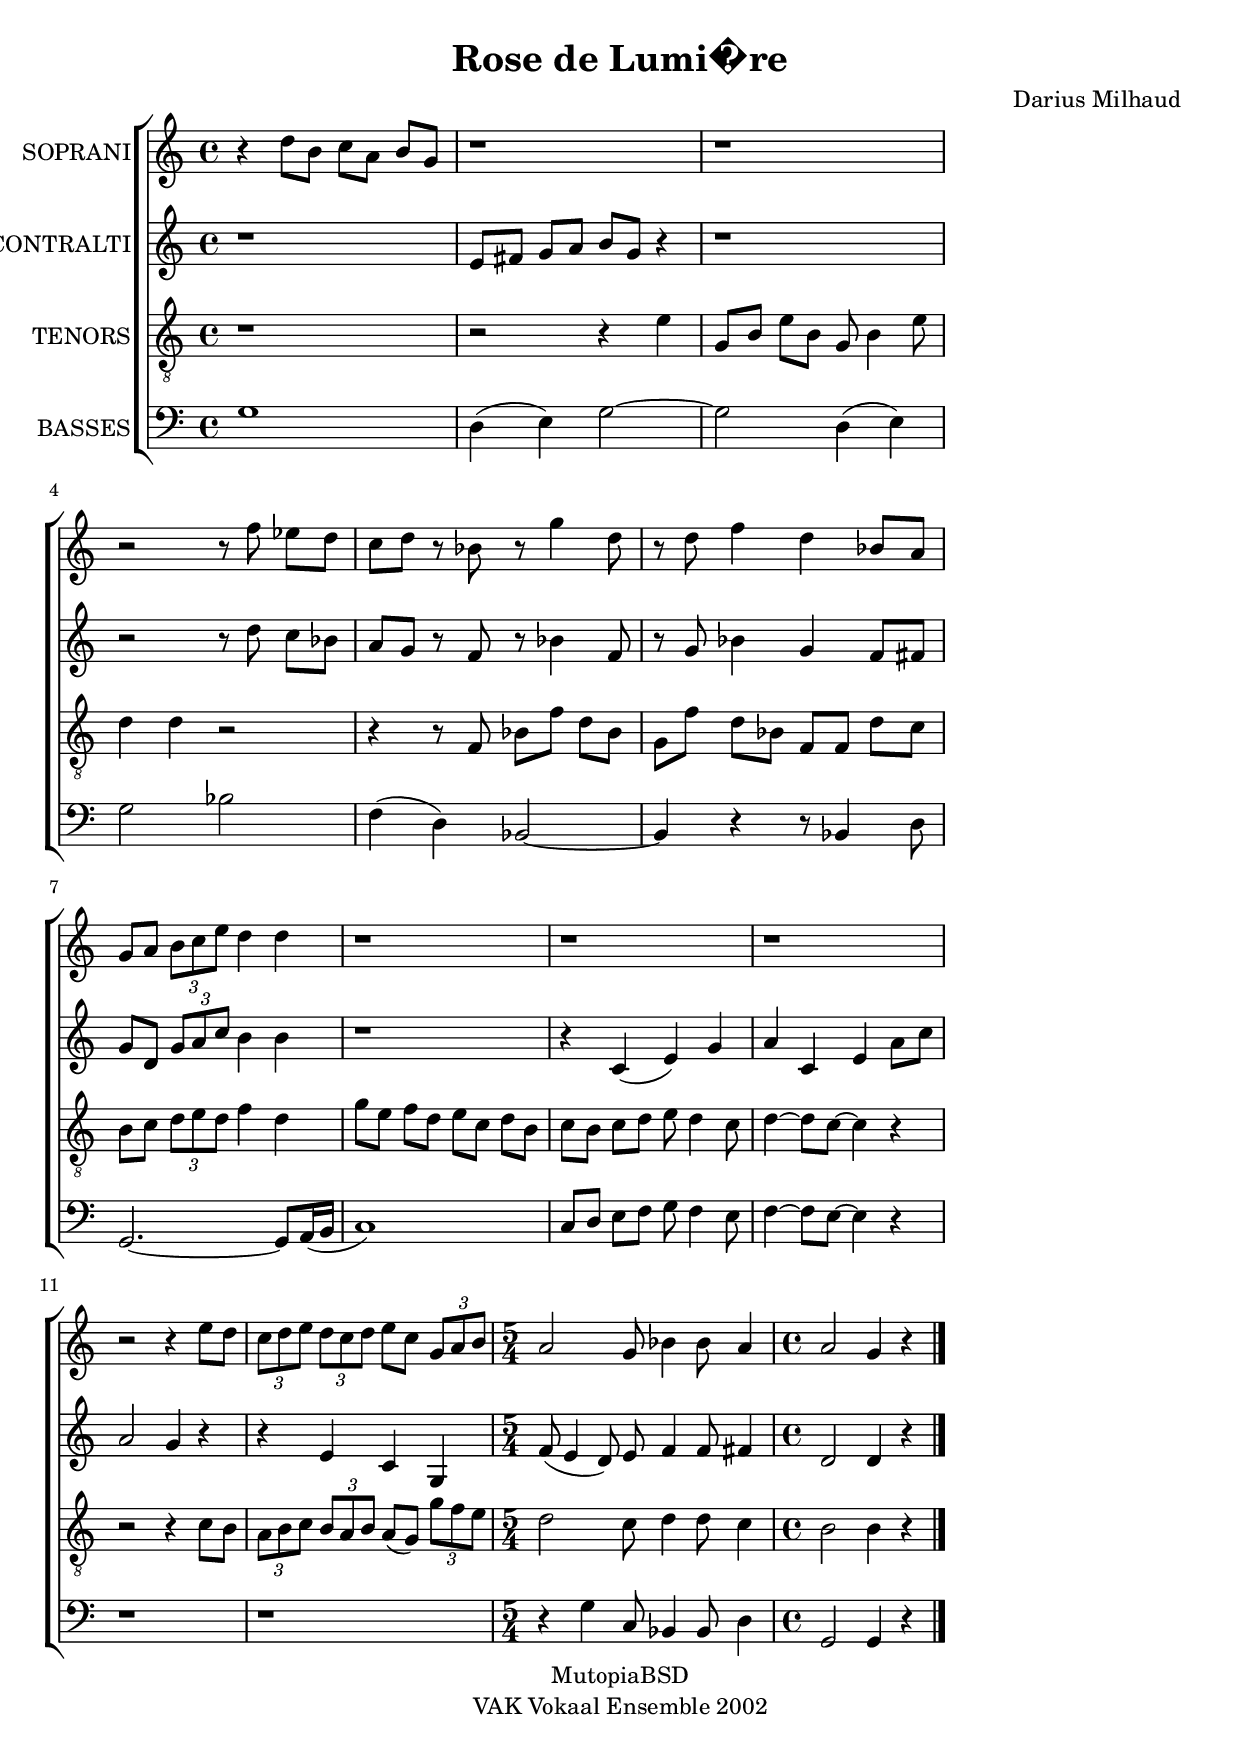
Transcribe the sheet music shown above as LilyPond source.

\header {
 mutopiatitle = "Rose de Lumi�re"
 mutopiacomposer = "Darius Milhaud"
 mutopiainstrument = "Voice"
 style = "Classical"
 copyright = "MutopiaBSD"
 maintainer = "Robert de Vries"
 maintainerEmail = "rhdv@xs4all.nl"
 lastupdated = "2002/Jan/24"

  title = "Rose de Lumi�re"
  composer = "Darius Milhaud"

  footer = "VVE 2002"
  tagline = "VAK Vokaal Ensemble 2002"
% tagline = "\\\\This music is part of the Mutopia project, http://sca.uwaterloo.ca/Mutopia/\\\\It has been typeset and placed in the public domain by Robert de Vries.\\\\Unrestricted modification and redistribution is permitted and encouraged --- copy this music and share it!"
}

\version "1.9.8"


sopraan = \notes\relative c'' {
\clef "violin"
\time 4/4
\dynamicUp
\key c \major
%1
r4   d8[ b]   c[ a]   b[ g] |
% 2
r1 | r1 | r2 r8 f'   es[ d] |
% 5 
 c[ d] r bes r g'4 d8 |
% 6
r d f4 d4   bes8[ a] |
% 7 
 g[ a] \times 2/3  { b[ c e]} d4 d |
% 8
r1 | r1 | r1 | r2 r4   e8[ d] |
% 12
\times 2/3  { c[ d e]} 
\times 2/3  { d[ c d]}   e[ c] 
\times 2/3  { g[ a b]} |
% 13
\time 5/4 a2 g8 bes4 bes8 a4 |
% 14
\time 4/4 a2 g4 r4
}

alto = \notes\relative c' {
\clef "violin"
\time 4/4
\dynamicUp
\key c \major
%1
r1  |
% 2 
 e8[  fis]    g[  a]    b[  g] r4 | r1 |
% 4
 r2 r8 d'    c[  bes]  |
% 5 
 a[  g]  r  f  r  bes4  f8  |
% 6
r8  g  bes4  g    f8[  fis]  |
% 7 
 g[  d]  \times 2/3  { g[ a c]}  b4  b  |
% 8
r1 | 
% 9
r4 c, ( e)  g  |
% 10
a  c,  e    a8[  c]  |
% 11
a2  g4  r |
% 12
r e  c  g  |
% 13
\time 5/4 f'8 ( e4  d8)  e8  f4  f8 fis4 |
% 14
\time 4/4 d2  d4  r4
}

tenor = \notes\relative c' {
\clef "violin_8"
\time 4/4
\dynamicUp
\key c \major
%1
r1 | r2 r4 e4 |
% 3 
 g,8[  b]    e[  b]  g8  b4  e8  |
% 4
d4  d4  r2 |
% 5
r4 r8 f,    bes[  f']   d[   bes]  |
% 6 
 g[  f']    d[  bes]   f[  f]   d'[  c]  |
% 7 
 b[  c]  \times 2/3  { d8[ e8 d8]}  f4  d4  |
% 8 
 g8[  e]    f[ d]   e[ c]   d[ b]  |
% 9 
 c[  b]    c[  d]  e  d4  c8  |
% 10
d4 ~   d8[ c8 ~] c4  r4 |
% 11
r2 r4   c8[  b]  |
% 12
\times 2/3  { a[ b c]} \times 2/3  { b[ a b]}   a[ ( g)] 
\times 2/3  { g'[ f e]}  |
% 13
\time 5/4 d2  c8  d4  d8 c4 |
% 14
\time 4/4 b2  b4  r
}

bas = \notes\relative c {
\clef "bass"
\time 4/4
\dynamicUp
\key c \major
%1
g'1  |
% 2
d4 ( e4)  g2 ~ |
% 3
g2 d4 ( e4)  |
% 4
g2  bes2  |
% 5
f4 ( d4)  bes2 ~ |
% 6
bes4 r4 r8  bes4  d8  |
% 7
g,2. ~   g8[ a16 ( b16]  |
% 8
 c1)  |
% 9 
 c8[  d8]    e8[  f8]  g8  f4  e8  |
% 10
f4 ~   f8[ e8 ~] e4 r4 | r1 | r1
% 13
\time 5/4 r4 g4  c,8  bes4  bes8 d4  |
% 14
\time 4/4  g,2  g4  r4 | \bar "|."
}

soptext = \lyrics {
}

alttext = \lyrics {
}

tentext = \lyrics {
}

bastext = \lyrics {
}

\score {
    \context ChoirStaff = coro <<
	\property Score.BarNumber \override #'padding = #3

	\context Staff = soprano <<
	    \property Staff.autoBeaming = ##f
	    \property Staff.automaticMelismata = ##t
	    \property Staff.midiInstrument = #"flute"
	    \property Staff.instrument = "SOPRANI"
	    \sopraan
	    \context Lyrics = soprano \soptext
	>>

	\context Staff = alto <<
	    \property Staff.autoBeaming = ##f
	    \property Staff.automaticMelismata = ##t
	    \property Staff.midiInstrument = #"flute"
	    \property Staff.instrument = "CONTRALTI"
	    \alto
	    \context Lyrics = alto \alttext
	>>

	\context Staff = tenoren <<
	    \property Staff.autoBeaming = ##f
	    \property Staff.automaticMelismata = ##t
	    \property Staff.midiInstrument = #"flute"
	    \property Staff.instrument = "TENORS"
	    \tenor
	    \context Lyrics = tenoren \tentext
	>>

	\context Staff = bassen <<
	    \property Staff.autoBeaming = ##f
	    \property Staff.automaticMelismata = ##t
	    \property Staff.midiInstrument = #"flute"
	    \property Staff.instrument = "BASSES"
	    \bas
	    \context Lyrics = bassen \bastext
	>>

    >>
    \midi  { \tempo 4=85 }
    \paper { linewidth = 15.0\cm }
}
